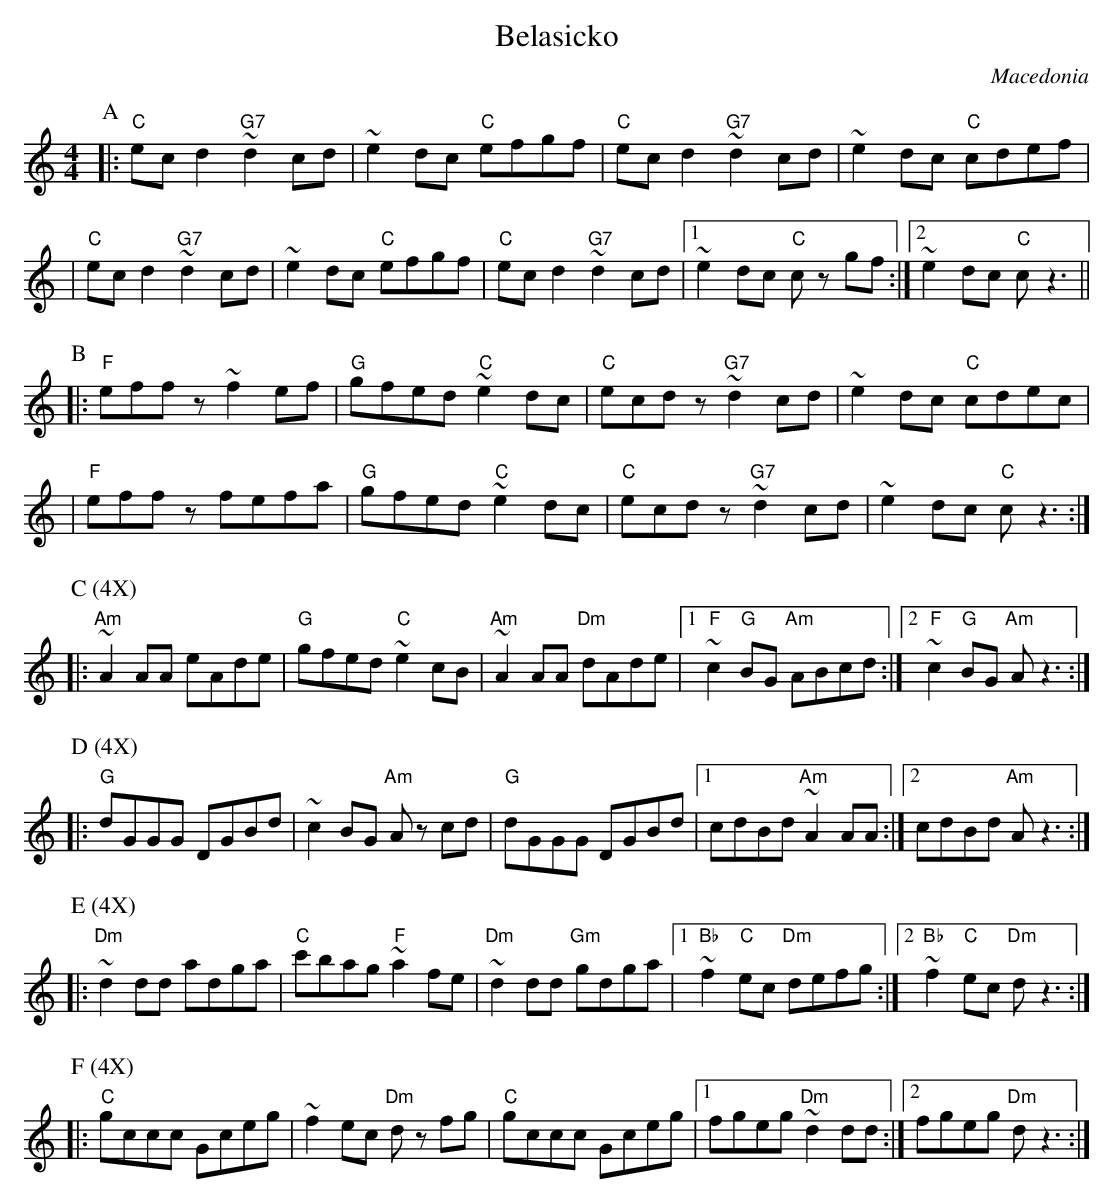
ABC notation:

X:1
T:Belasicko
O:Macedonia
M:4/4
L:1/8
K:C
P:A
|: "C"ecd2 "G7"~d2cd | ~e2dc "C"efgf | "C"ecd2 "G7"~d2cd | ~e2dc "C"cdef |
|  "C"ecd2 "G7"~d2cd | ~e2dc "C"efgf | "C"ecd2 "G7"~d2cd |1 ~e2dc "C"cz gf :|2 ~e2dc "C"cz3 ||
P:B
|: "F"effz ~f2ef | "G"gfed "C"~e2dc | "C"ecdz "G7"~d2cd | ~e2dc "C"cdec |
|  "F"effz  fefa | "G"gfed "C"~e2dc | "C"ecdz "G7"~d2cd | ~e2dc "C"cz3 :|
P:C (4X)
|: "Am"~A2AA eAde | "G"gfed "C"~e2cB | "Am"~A2AA "Dm"dAde |1 "F"~c2"G"BG "Am"ABcd :|2 "F"~c2"G"BG "Am"Az3 :|
P:D (4X)
|: "G"dGGG DGBd | ~c2BG "Am"Az cd | "G"dGGG DGBd |1 cdBd "Am"~A2AA :|2 cdBd "Am"Az3 :|
P:E (4X)
|: "Dm"~d2dd adga | "C"c'bag "F"~a2fe | "Dm"~d2dd "Gm"gdga |1 "Bb"~f2"C"ec "Dm"defg :|2 "Bb"~f2"C"ec "Dm"dz3 :|
P:F (4X)
|: "C"gccc Gceg | ~f2ec "Dm"dz fg | "C"gccc Gceg |1 fgeg "Dm"~d2dd :|2 fgeg "Dm"dz3 :|
